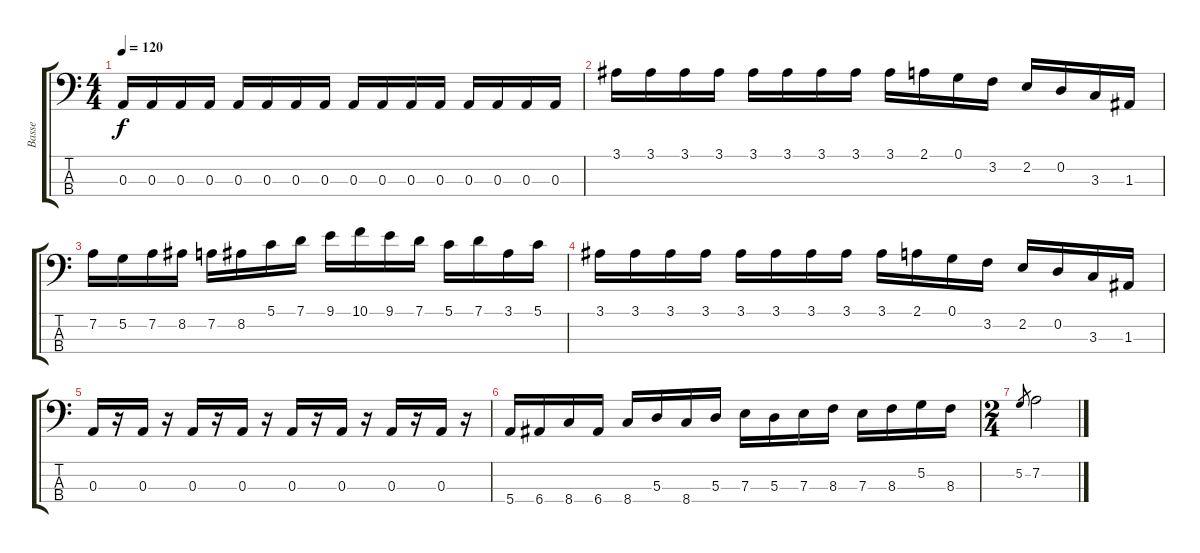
\track ("Basse" "Basse") {instrument electricbassfinger}
\staff {score tabs}
\tuning (G2 D2 A1 E1) {hide}
\ts (4 4)
\tempo 120
\clef f4
\ks c
0.3.16{dy f} 0.3.16 0.3.16 0.3.16 0.3.16 0.3.16 0.3.16 0.3.16 0.3.16 0.3.16 0.3.16 0.3.16 0.3.16 0.3.16 0.3.16 0.3.16 |
3.1.16 3.1.16 3.1.16 3.1.16 3.1.16 3.1.16 3.1.16 3.1.16 3.1.16 2.1.16 0.1.16 3.2.16 2.2.16 0.2.16 3.3.16 1.3.16 |
7.2.16 5.2.16 7.2.16 8.2.16 7.2.16 8.2.16 5.1.16 7.1.16 9.1.16 10.1.16 9.1.16 7.1.16 5.1.16 7.1.16 3.1.16 5.1.16 |
3.1.16 3.1.16 3.1.16 3.1.16 3.1.16 3.1.16 3.1.16 3.1.16 3.1.16 2.1.16 0.1.16 3.2.16 2.2.16 0.2.16 3.3.16 1.3.16 |
0.3.16 r.16 0.3.16 r.16 0.3.16 r.16 0.3.16 r.16 0.3.16 r.16 0.3.16 r.16 0.3.16 r.16 0.3.16 r.16 |
5.4.16 6.4.16 8.4.16 6.4.16 8.4.16 5.3.16 8.4.16 5.3.16 7.3.16 5.3.16 7.3.16 8.3.16 7.3.16 8.3.16 5.2.16 8.3.16 |
\ts (2 4)
5.2.8{gr} 7.2.2
